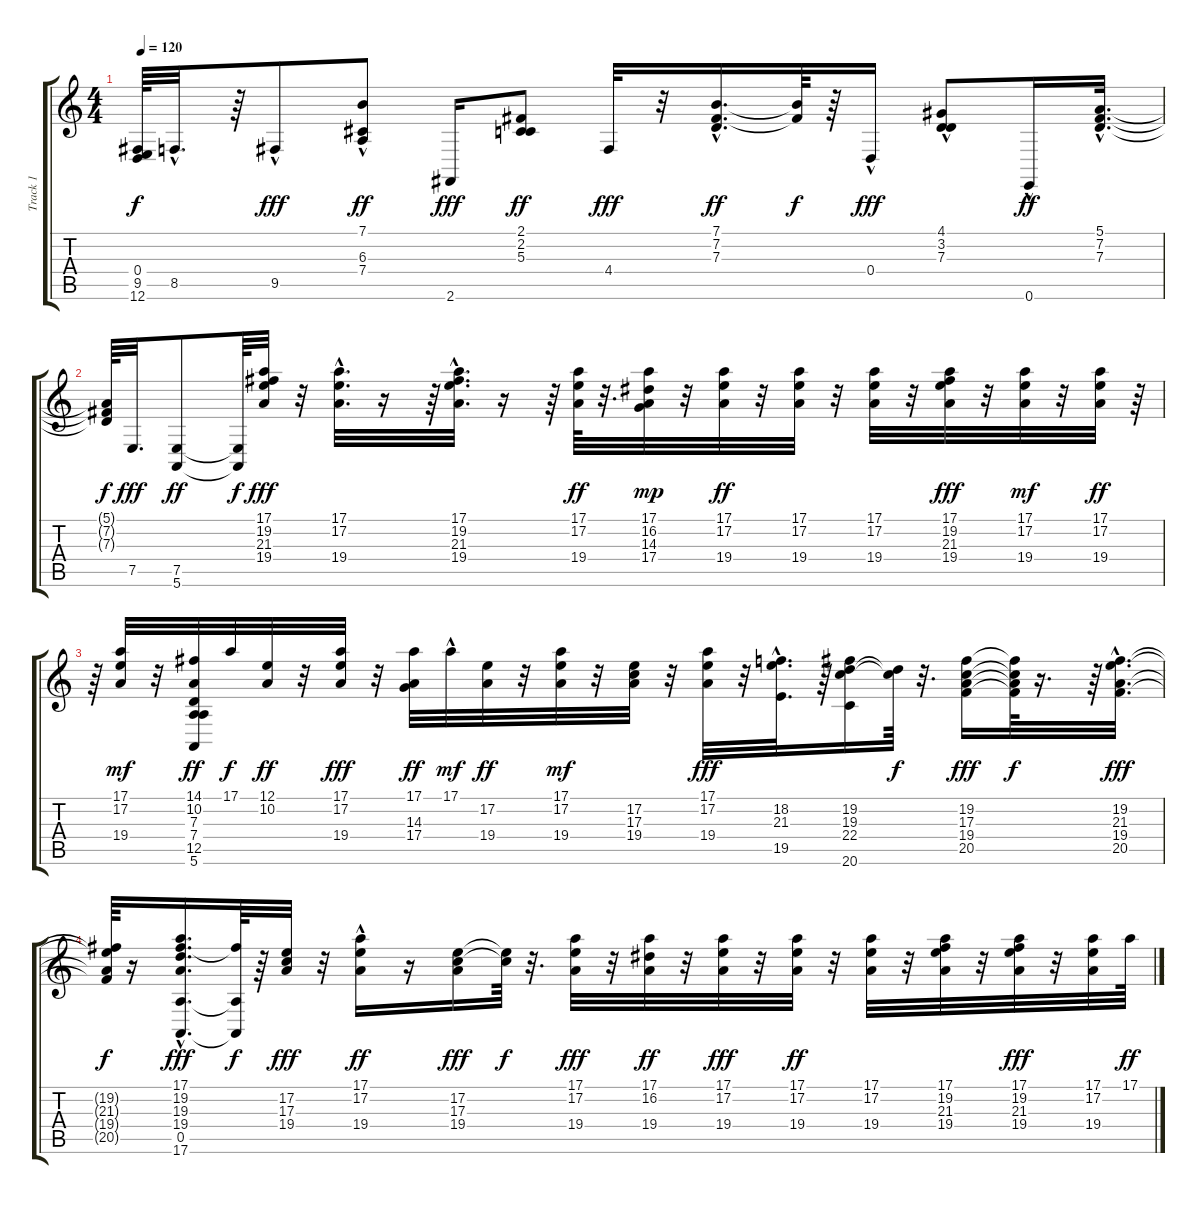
\track ("Track 1" "Track 1") {instrument honkytonkpiano}
\staff {score tabs}
\tuning (E4 B3 G3 D3 A2 E2) {hide}
\ts (4 4)
\tempo 120
\clef g2
\ks c
(0.4{t} 9.5{t} 12.6{t}).64{dy f} 8.5{hac}.32{d} r.64 9.5{hac}.8{dy fff} (7.1 6.3{hac} 7.4{hac}).8{dy ff} 2.6.16{dy fff} (2.1 2.2 5.3).8{dy ff} 4.4.32{dy fff} r.32 (7.1{hac} 7.2{hac} 7.3{hac}).16{d dy ff} (7.1{t} 7.2{t}).64{dy f} r.64 0.4{hac}.16{dy fff} (4.1{hac} 3.2 7.3).8 0.6{hac}.16{dy ff} (5.1{hac} 7.2{hac} 7.3{hac}).32{d} |
(5.1{t} 7.2{t} 7.3{t}).64{dy f} 7.5.32{d dy fff volume 14} (7.5 5.6).8{dy ff} (7.5{t} 5.6{t}).64{dy f} (17.1 19.2 21.3 19.4).32{dy fff} r.32 (17.1{hac} 17.2 19.4).32{d} r.16 r.64 (17.1{hac} 19.2 21.3 19.4).32{d} r.16 r.64 (17.1 17.2 19.4).64{dy ff} r.32{d} (17.1 16.2 14.3 17.4).32{dy mp} r.32 (17.1 17.2 19.4).32{dy ff} r.32 (17.1 17.2 19.4).32 r.32 (17.1 17.2 19.4).32 r.32 (17.1 19.2 21.3 19.4).32{dy fff} r.32 (17.1 17.2 19.4).32{dy mf} r.32 (17.1 17.2 19.4).32{dy ff} r.64 |
r.64 (17.1 17.2 19.4).32{dy mf} r.32 (14.1 10.2 7.3 7.4 12.5 5.6).32{dy ff} 17.1.32{dy f} (12.1 10.2).32{dy ff} r.32 (17.1 17.2 19.4).32{dy fff} r.32 (17.1 14.3 17.4).32{dy ff} 17.1{hac}.32{dy mf} (17.2 19.4).32{dy ff} r.32 (17.1 17.2 19.4).32{dy mf} r.32 (17.2 17.3 19.4).32 r.32 (17.1 17.2 19.4).32{dy fff} r.32 (18.2{hac} 21.3 19.5).32{d} r.64 (19.2 19.3 22.4 20.6).16 (19.3{t} 22.4{t}).64{dy f} r.32{d} (19.2 17.3 19.4 20.5).16{dy fff} (19.2{t} 17.3{t} 19.4{t} 20.5{t}).64{dy f} r.16{d} r.64 (19.2{hac} 21.3{hac} 19.4{hac} 20.5{hac}).32{d dy fff} |
(19.2{t} 21.3{t} 19.4{t} 20.5{t}).64{dy f} r.16 (17.1{hac} 19.2{hac} 19.3 19.4{hac} 0.5{hac} 17.6{hac}).16{d dy fff} (19.2{t} 0.5{t} 17.6{t}).64{dy f} r.64 (17.2 17.3 19.4).32{dy fff} r.32 (17.1 17.2 19.4{hac}).16{dy ff} r.16 (17.2 17.3 19.4).16{dy fff} (17.2{t} 17.3{t}).64{dy f} r.32{d} (17.1 17.2 19.4).32{dy fff} r.32 (17.1 16.2 19.4).32{dy ff} r.32 (17.1 17.2 19.4).32{dy fff} r.32 (17.1 17.2 19.4).32{dy ff} r.32 (17.1 17.2 19.4).32 r.32 (17.1 19.2 21.3 19.4).32 r.32 (17.1 19.2 21.3 19.4).32{dy fff} r.32 (17.1 17.2 19.4).32 17.1.64{dy ff}
